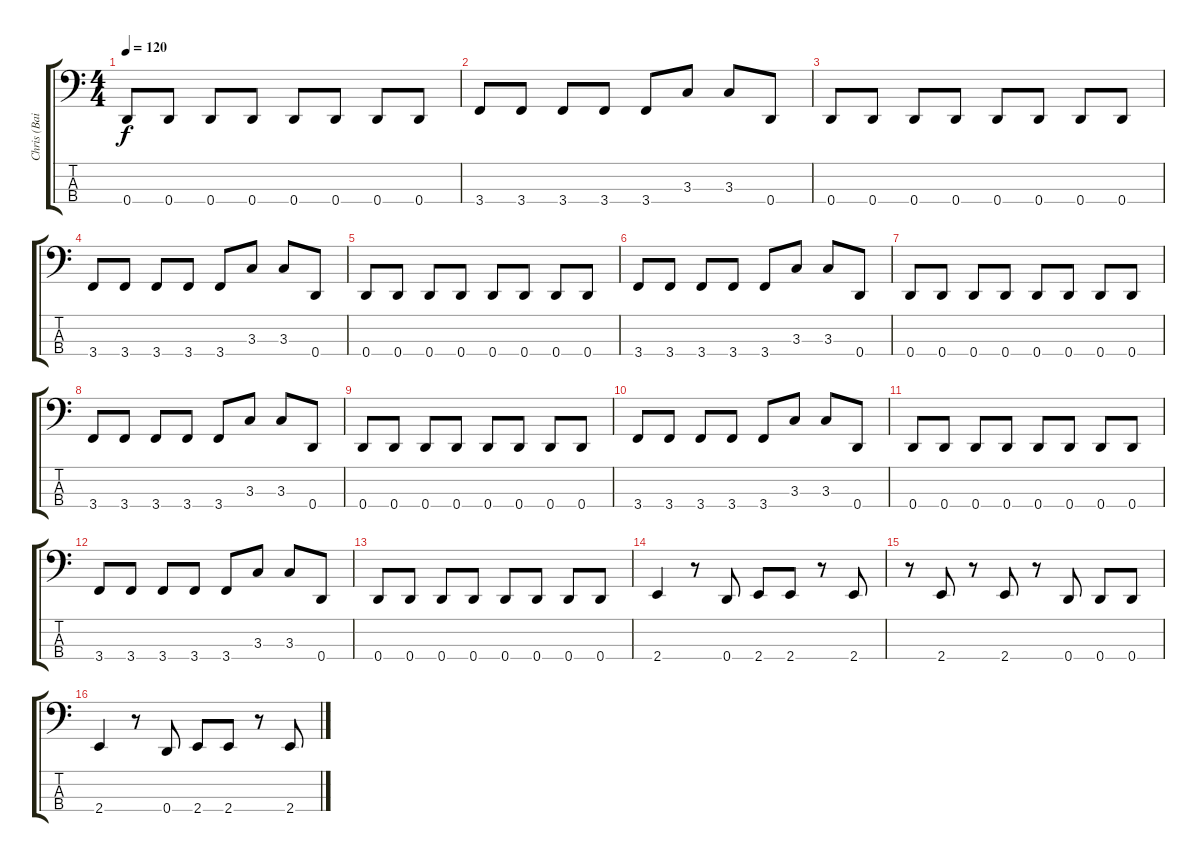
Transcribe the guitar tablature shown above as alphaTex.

\track ("Chris (Baixo)" "Chris (Bai") {instrument electricbasspick}
\staff {score tabs}
\tuning (G2 D2 A1 D1) {hide}
\ts (4 4)
\tempo 120
\clef f4
\ks c
0.4.8{dy f} 0.4.8 0.4.8 0.4.8 0.4.8 0.4.8 0.4.8 0.4.8 |
3.4.8 3.4.8 3.4.8 3.4.8 3.4.8 3.3.8 3.3.8 0.4.8 |
0.4.8 0.4.8 0.4.8 0.4.8 0.4.8 0.4.8 0.4.8 0.4.8 |
3.4.8 3.4.8 3.4.8 3.4.8 3.4.8 3.3.8 3.3.8 0.4.8 |
0.4.8 0.4.8 0.4.8 0.4.8 0.4.8 0.4.8 0.4.8 0.4.8 |
3.4.8 3.4.8 3.4.8 3.4.8 3.4.8 3.3.8 3.3.8 0.4.8 |
0.4.8 0.4.8 0.4.8 0.4.8 0.4.8 0.4.8 0.4.8 0.4.8 |
3.4.8 3.4.8 3.4.8 3.4.8 3.4.8 3.3.8 3.3.8 0.4.8 |
0.4.8 0.4.8 0.4.8 0.4.8 0.4.8 0.4.8 0.4.8 0.4.8 |
3.4.8 3.4.8 3.4.8 3.4.8 3.4.8 3.3.8 3.3.8 0.4.8 |
0.4.8 0.4.8 0.4.8 0.4.8 0.4.8 0.4.8 0.4.8 0.4.8 |
3.4.8 3.4.8 3.4.8 3.4.8 3.4.8 3.3.8 3.3.8 0.4.8 |
0.4.8 0.4.8 0.4.8 0.4.8 0.4.8 0.4.8 0.4.8 0.4.8 |
2.4.4 r.8 0.4.8 2.4.8 2.4.8 r.8 2.4.8 |
r.8 2.4.8 r.8 2.4.8 r.8 0.4.8 0.4.8 0.4.8 |
2.4.4 r.8 0.4.8 2.4.8 2.4.8 r.8 2.4.8
